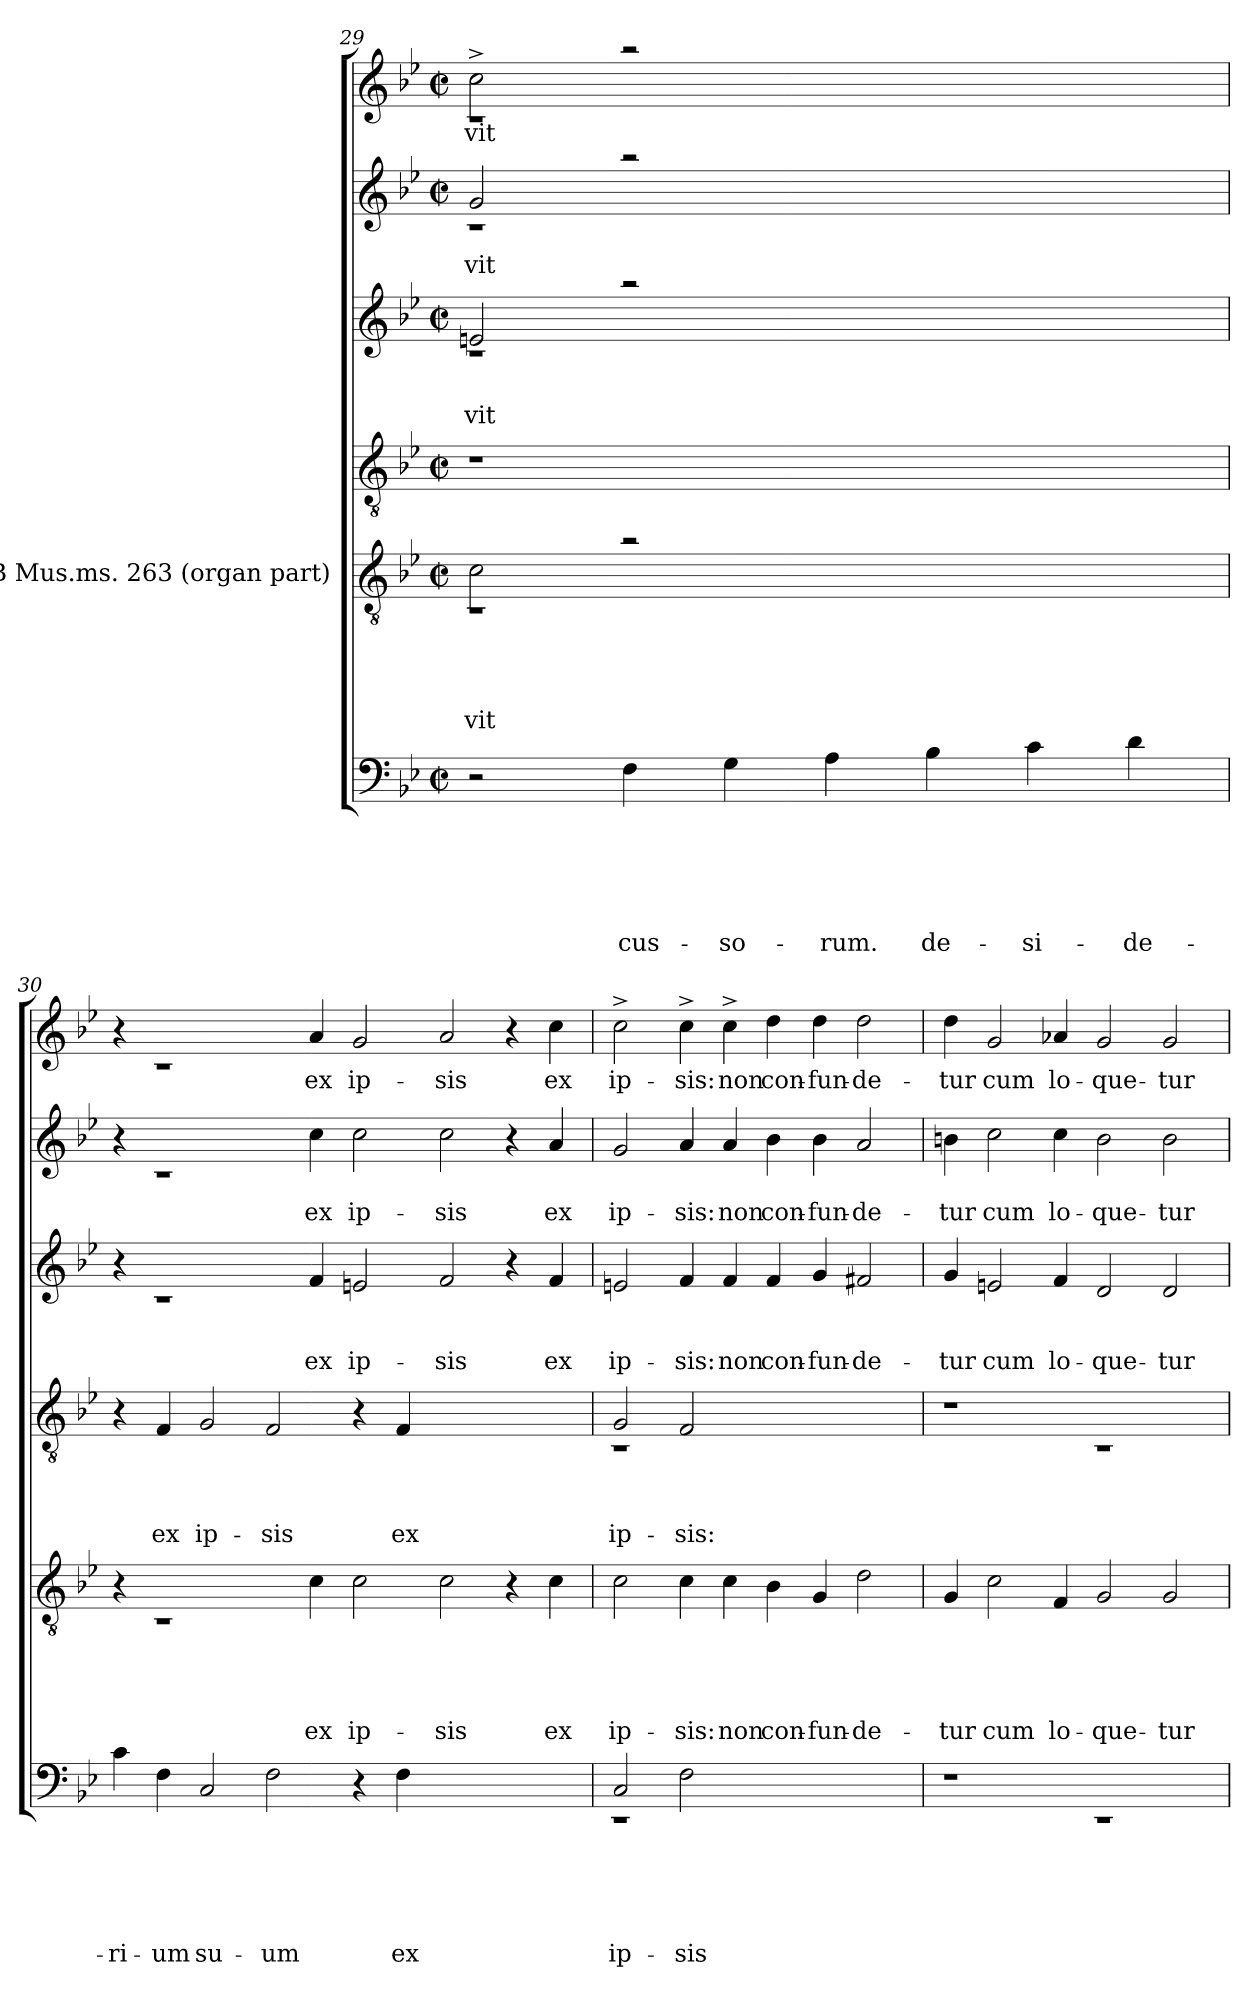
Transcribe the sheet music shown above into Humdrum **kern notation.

**kern	**text	**text	**text	**text	**text	**text	**kern	**text	**text	**text	**text	**text	**kern	**text	**text	**text	**text	**kern	**text	**text	**text	**kern	**text	**text	**kern	**text
*part6	*part6	*part6	*part6	*part6	*part6	*part6	*part5	*part5	*part5	*part5	*part5	*part5	*part4	*part4	*part4	*part4	*part4	*part3	*part3	*part3	*part3	*part2	*part2	*part2	*part1	*part1
*staff6	*staff6	*staff6	*staff6	*staff6	*staff6	*staff6	*staff5	*staff5	*staff5	*staff5	*staff5	*staff5	*staff4	*staff4	*staff4	*staff4	*staff4	*staff3	*staff3	*staff3	*staff3	*staff2	*staff2	*staff2	*staff1	*staff1
*	*	*	*	*	*	*	*I"BSB Mus.ms. 263 (organ part)	*	*	*	*	*	*	*	*	*	*	*	*	*	*	*	*	*	*	*
*clefF4	*	*	*	*	*	*	*clefGv2	*	*	*	*	*	*clefGv2	*	*	*	*	*clefG2	*	*	*	*clefG2	*	*	*clefG2	*
*k[b-e-]	*	*	*	*	*	*	*k[b-e-]	*	*	*	*	*	*k[b-e-]	*	*	*	*	*k[b-e-]	*	*	*	*k[b-e-]	*	*	*k[b-e-]	*
*B-:	*	*	*	*	*	*	*B-:	*	*	*	*	*	*B-:	*	*	*	*	*B-:	*	*	*	*B-:	*	*	*B-:	*
*M2/2	*	*	*	*	*	*	*M2/2	*	*	*	*	*	*M2/2	*	*	*	*	*M2/2	*	*	*	*M2/2	*	*	*M2/2	*
*met(c|)	*	*	*	*	*	*	*met(c|)	*	*	*	*	*	*met(c|)	*	*	*	*	*met(c|)	*	*	*	*met(c|)	*	*	*met(c|)	*
=29	=29	=29	=29	=29	=29	=29	=29	=29	=29	=29	=29	=29	=29	=29	=29	=29	=29	=29	=29	=29	=29	=29	=29	=29	=29	=29
!	!	!	!	!	!	!	!	!	!	!	!	!LO:LY:b	!	!	!	!	!	!	!	!	!LO:LY:b	!	!	!LO:LY:b	!	!LO:LY:b
*	*	*	*	*	*	*	*^	*	*	*	*	*	*	*	*	*	*	*^	*	*	*	*^	*	*	*^	*
2r	.	.	.	.	.	.	2c\	1rC	.	.	.	.	-vit	1r	.	.	.	.	2en/	1rc	.	.	-vit	2g/	1rc	.	-vit	2cc^<\	1rc	-vit
!	!	!	!	!	!	!LO:LY:b	!	!	!	!	!	!	!	!	!	!	!	!	!	!	!	!	!	!	!	!	!	!	!	!
4F\	.	.	.	.	.	-cus-	2ra	.	.	.	.	.	.	.	.	.	.	.	2raa	.	.	.	.	2raa	.	.	.	2raa	.	.
!	!	!	!	!	!	!LO:LY:b	!	!	!	!	!	!	!	!	!	!	!	!	!	!	!	!	!	!	!	!	!	!	!	!
4G\	.	.	.	.	.	-so-	.	.	.	.	.	.	.	.	.	.	.	.	.	.	.	.	.	.	.	.	.	.	.	.
!	!	!	!	!	!	!LO:LY:b	!	!	!	!	!	!	!	!	!	!	!	!	!	!	!	!	!	!	!	!	!	!	!	!
4A\	.	.	.	.	.	-rum.	1ryy	1ryy	.	.	.	.	.	1ryy	.	.	.	.	1ryy	1ryy	.	.	.	1ryy	1ryy	.	.	1ryy	1ryy	.
!	!	!	!	!	!	!LO:LY:b	!	!	!	!	!	!	!	!	!	!	!	!	!	!	!	!	!	!	!	!	!	!	!	!
4B-\	.	.	.	.	.	de-	.	.	.	.	.	.	.	.	.	.	.	.	.	.	.	.	.	.	.	.	.	.	.	.
!	!	!	!	!	!	!LO:LY:b	!	!	!	!	!	!	!	!	!	!	!	!	!	!	!	!	!	!	!	!	!	!	!	!
4c\	.	.	.	.	.	-si-	.	.	.	.	.	.	.	.	.	.	.	.	.	.	.	.	.	.	.	.	.	.	.	.
!	!	!	!	!	!	!LO:LY:b	!	!	!	!	!	!	!	!	!	!	!	!	!	!	!	!	!	!	!	!	!	!	!	!
4d\	.	.	.	.	.	-de-	.	.	.	.	.	.	.	.	.	.	.	.	.	.	.	.	.	.	.	.	.	.	.	.
*	*	*	*	*	*	*	*	*	*	*	*	*	*	*	*	*	*	*	*v	*v	*	*	*	*	*	*	*	*v	*v	*
*	*	*	*	*	*	*	*v	*v	*	*	*	*	*	*	*	*	*	*	*	*	*	*	*v	*v	*	*	*	*
=30	=30	=30	=30	=30	=30	=30	=30	=30	=30	=30	=30	=30	=30	=30	=30	=30	=30	=30	=30	=30	=30	=30	=30	=30	=30	=30
!	!	!	!	!	!	!LO:LY:b	!	!	!	!	!	!	!	!	!	!	!	!	!	!	!	!	!	!	!	!
4c\	.	.	.	.	.	-ri-	4r	.	.	.	.	.	4r	.	.	.	.	4r	.	.	.	4r	.	.	4r	.
!	!	!	!	!	!	!LO:LY:b	!	!	!	!	!	!	!	!	!	!	!LO:LY:b	!	!	!	!	!	!	!	!	!
4F\	.	.	.	.	.	-um	1rC	.	.	.	.	.	4F/	.	.	.	ex	1rc	.	.	.	1rc	.	.	1rc	.
!	!	!	!	!	!	!LO:LY:b	!	!	!	!	!	!	!	!	!	!	!LO:LY:b	!	!	!	!	!	!	!	!	!
2C/	.	.	.	.	.	su-	.	.	.	.	.	.	2G/	.	.	.	ip-	.	.	.	.	.	.	.	.	.
!	!	!	!	!	!	!LO:LY:b	!	!	!	!	!	!	!	!	!	!	!LO:LY:b	!	!	!	!	!	!	!	!	!
2F\	.	.	.	.	.	-um	.	.	.	.	.	.	2F/	.	.	.	-sis	.	.	.	.	.	.	.	.	.
!	!	!	!	!	!	!	!	!	!	!	!	!LO:LY:b	!	!	!	!	!	!	!	!	!LO:LY:b	!	!	!LO:LY:b	!	!LO:LY:b
.	.	.	.	.	.	.	4c\	.	.	.	.	ex	.	.	.	.	.	4f/	.	.	ex	4cc\	.	ex	4a/	ex
!	!	!	!	!	!	!	!	!	!	!	!	!LO:LY:b	!	!	!	!	!	!	!	!	!LO:LY:b	!	!	!LO:LY:b	!	!LO:LY:b
4r	.	.	.	.	.	.	2c\	.	.	.	.	ip-	4r	.	.	.	.	2en/	.	.	ip-	2cc\	.	ip-	2g/	ip-
!	!	!	!	!	!	!LO:LY:b	!	!	!	!	!	!	!	!	!	!	!LO:LY:b	!	!	!	!	!	!	!	!	!
4F\	.	.	.	.	.	ex	.	.	.	.	.	.	4F/	.	.	.	ex	.	.	.	.	.	.	.	.	.
!	!	!	!	!	!	!	!	!	!	!	!	!LO:LY:b	!	!	!	!	!	!	!	!	!LO:LY:b	!	!	!LO:LY:b	!	!LO:LY:b
1ryy	.	.	.	.	.	.	2c\	.	.	.	.	-sis	1ryy	.	.	.	.	2f/	.	.	-sis	2cc\	.	-sis	2a/	-sis
.	.	.	.	.	.	.	4r	.	.	.	.	.	.	.	.	.	.	4r	.	.	.	4r	.	.	4r	.
!	!	!	!	!	!	!	!	!	!	!	!	!LO:LY:b	!	!	!	!	!	!	!	!	!LO:LY:b	!	!	!LO:LY:b	!	!LO:LY:b
.	.	.	.	.	.	.	4c\	.	.	.	.	ex	.	.	.	.	.	4f/	.	.	ex	4a/	.	ex	4cc\	ex
!!LO:PB:g=z
=31	=31	=31	=31	=31	=31	=31	=31	=31	=31	=31	=31	=31	=31	=31	=31	=31	=31	=31	=31	=31	=31	=31	=31	=31	=31	=31
!	!	!	!	!	!	!LO:LY:b	!	!	!	!	!	!LO:LY:b	!	!	!	!	!LO:LY:b	!	!	!	!LO:LY:b	!	!	!LO:LY:b	!	!LO:LY:b
*^	*	*	*	*	*	*	*	*	*	*	*	*	*^	*	*	*	*	*	*	*	*	*	*	*	*	*
2C/	1rEE	.	.	.	.	.	ip-	2c\	.	.	.	.	ip-	2G/	1rC	.	.	.	ip-	2en/	.	.	ip-	2g/	.	ip-	2cc^>\	ip-
!	!	!	!	!	!	!	!LO:LY:b	!	!	!	!	!	!LO:LY:b	!	!	!	!	!	!LO:LY:b	!	!	!	!LO:LY:b	!	!	!LO:LY:b	!	!LO:LY:b
2F\	.	.	.	.	.	.	-sis	4c\	.	.	.	.	-sis:	2F/	.	.	.	.	-sis:	4f/	.	.	-sis:	4a/	.	-sis:	4cc^>\	-sis:
!	!	!	!	!	!	!	!	!	!	!	!	!	!LO:LY:b	!	!	!	!	!	!	!	!	!	!LO:LY:b	!	!	!LO:LY:b	!	!LO:LY:b
.	.	.	.	.	.	.	.	4c\	.	.	.	.	non	.	.	.	.	.	.	4f/	.	.	non	4a/	.	non	4cc^>\	non
!	!	!	!	!	!	!	!	!	!	!	!	!	!LO:LY:b	!	!	!	!	!	!	!	!	!	!LO:LY:b	!	!	!LO:LY:b	!	!LO:LY:b
1ryy	1ryy	.	.	.	.	.	.	4B-\	.	.	.	.	con-	1ryy	1ryy	.	.	.	.	4f/	.	.	con-	4b-\	.	con-	4dd\	con-
!	!	!	!	!	!	!	!	!	!	!	!	!	!LO:LY:b	!	!	!	!	!	!	!	!	!	!LO:LY:b	!	!	!LO:LY:b	!	!LO:LY:b
.	.	.	.	.	.	.	.	4G/	.	.	.	.	-fun-	.	.	.	.	.	.	4g/	.	.	-fun-	4b-\	.	-fun-	4dd\	-fun-
!	!	!	!	!	!	!	!	!	!	!	!	!	!LO:LY:b	!	!	!	!	!	!	!	!	!	!LO:LY:b	!	!	!LO:LY:b	!	!LO:LY:b
.	.	.	.	.	.	.	.	2d\	.	.	.	.	-de-	.	.	.	.	.	.	2f#X/	.	.	-de-	2a/	.	-de-	2dd\	-de-
*v	*v	*	*	*	*	*	*	*	*	*	*	*	*	*v	*v	*	*	*	*	*	*	*	*	*	*	*	*	*
=32	=32	=32	=32	=32	=32	=32	=32	=32	=32	=32	=32	=32	=32	=32	=32	=32	=32	=32	=32	=32	=32	=32	=32	=32	=32	=32
!	!	!	!	!	!	!	!	!	!	!	!	!LO:LY:b	!	!	!	!	!	!	!	!	!LO:LY:b	!	!	!LO:LY:b	!	!LO:LY:b
1r	.	.	.	.	.	.	4G/	.	.	.	.	-tur	1r	.	.	.	.	4g/	.	.	-tur	4bn\	.	-tur	4dd\	-tur
!	!	!	!	!	!	!	!	!	!	!	!	!LO:LY:b	!	!	!	!	!	!	!	!	!LO:LY:b	!	!	!LO:LY:b	!	!LO:LY:b
.	.	.	.	.	.	.	2c\	.	.	.	.	cum	.	.	.	.	.	2en/	.	.	cum	2cc\	.	cum	2g/	cum
!	!	!	!	!	!	!	!	!	!	!	!	!LO:LY:b	!	!	!	!	!	!	!	!	!LO:LY:b	!	!	!LO:LY:b	!	!LO:LY:b
.	.	.	.	.	.	.	4F/	.	.	.	.	lo-	.	.	.	.	.	4f/	.	.	lo-	4cc\	.	lo-	4a-X/	lo-
!	!	!	!	!	!	!	!	!	!	!	!	!LO:LY:b	!	!	!	!	!	!	!	!	!LO:LY:b	!	!	!LO:LY:b	!	!LO:LY:b
1rEE	.	.	.	.	.	.	2G/	.	.	.	.	-que-	1rC	.	.	.	.	2d/	.	.	-que-	2b\	.	-que-	2g/	-que-
!	!	!	!	!	!	!	!	!	!	!	!	!LO:LY:b	!	!	!	!	!	!	!	!	!LO:LY:b	!	!	!LO:LY:b	!	!LO:LY:b
.	.	.	.	.	.	.	2G/	.	.	.	.	-tur	.	.	.	.	.	2d/	.	.	-tur	2b\	.	-tur	2g/	-tur
=	=	=	=	=	=	=	=	=	=	=	=	=	=	=	=	=	=	=	=	=	=	=	=	=	=	=
*-	*-	*-	*-	*-	*-	*-	*-	*-	*-	*-	*-	*-	*-	*-	*-	*-	*-	*-	*-	*-	*-	*-	*-	*-	*-	*-
